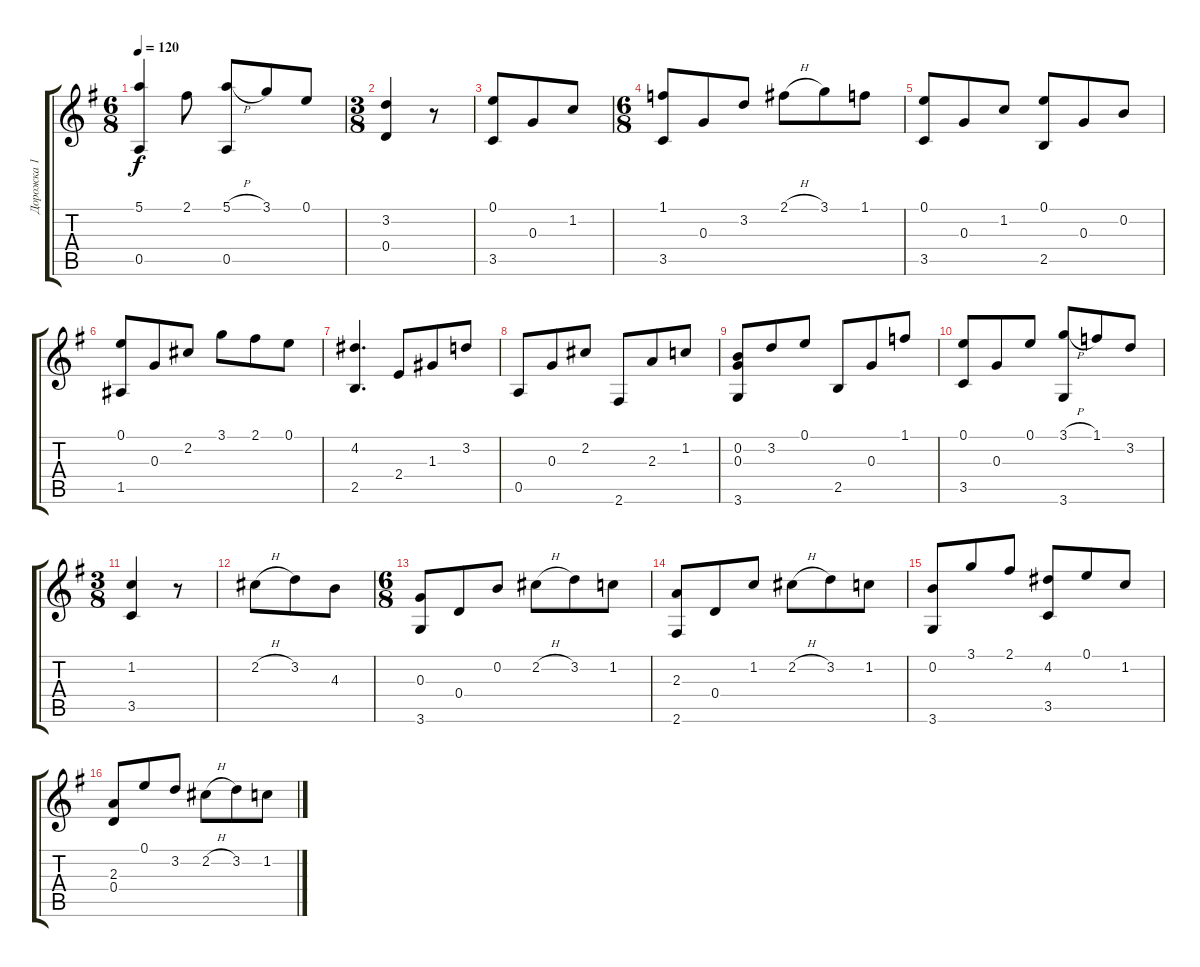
\track ("Дорожка 1" "Дорожка 1") {instrument acousticguitarnylon}
\staff {score tabs}
\tuning (E4 B3 G3 D3 A2 E2) {hide}
\ts (6 8)
\tempo 120
\clef g2
\ks eminor
(5.1 0.5).4{dy f} 2.1.8 (5.1{h} 0.5).8 3.1.8 0.1.8 |
\ts (3 8)
(3.2 0.4).4 r.8 |
(0.1 3.5).8 0.3.8 1.2.8 |
\ts (6 8)
(1.1 3.5).8 0.3.8 3.2.8 2.1{h}.8 3.1.8 1.1.8 |
(0.1 3.5).8 0.3.8 1.2.8 (0.1 2.5).8 0.3.8 0.2.8 |
(0.1 1.5).8 0.3.8 2.2.8 3.1.8 2.1.8 0.1.8 |
(4.2 2.5).4{d} 2.4.8 1.3.8 3.2.8 |
0.5.8 0.3.8 2.2.8 2.6.8 2.3.8 1.2.8 |
(0.2 0.3 3.6).8 3.2.8 0.1.8 2.5.8 0.3.8 1.1.8 |
(0.1 3.5).8 0.3.8 0.1.8 (3.1{h} 3.6).8 1.1.8 3.2.8 |
\ts (3 8)
(1.2 3.5).4 r.8 |
2.2{h}.8 3.2.8 4.3.8 |
\ts (6 8)
(0.3 3.6).8 0.4.8 0.2.8 2.2{h}.8 3.2.8 1.2.8 |
(2.3 2.6).8 0.4.8 1.2.8 2.2{h}.8 3.2.8 1.2.8 |
(0.2 3.6).8 3.1.8 2.1.8 (4.2 3.5).8 0.1.8 1.2.8 |
(2.3 0.4).8 0.1.8 3.2.8 2.2{h}.8 3.2.8 1.2.8
